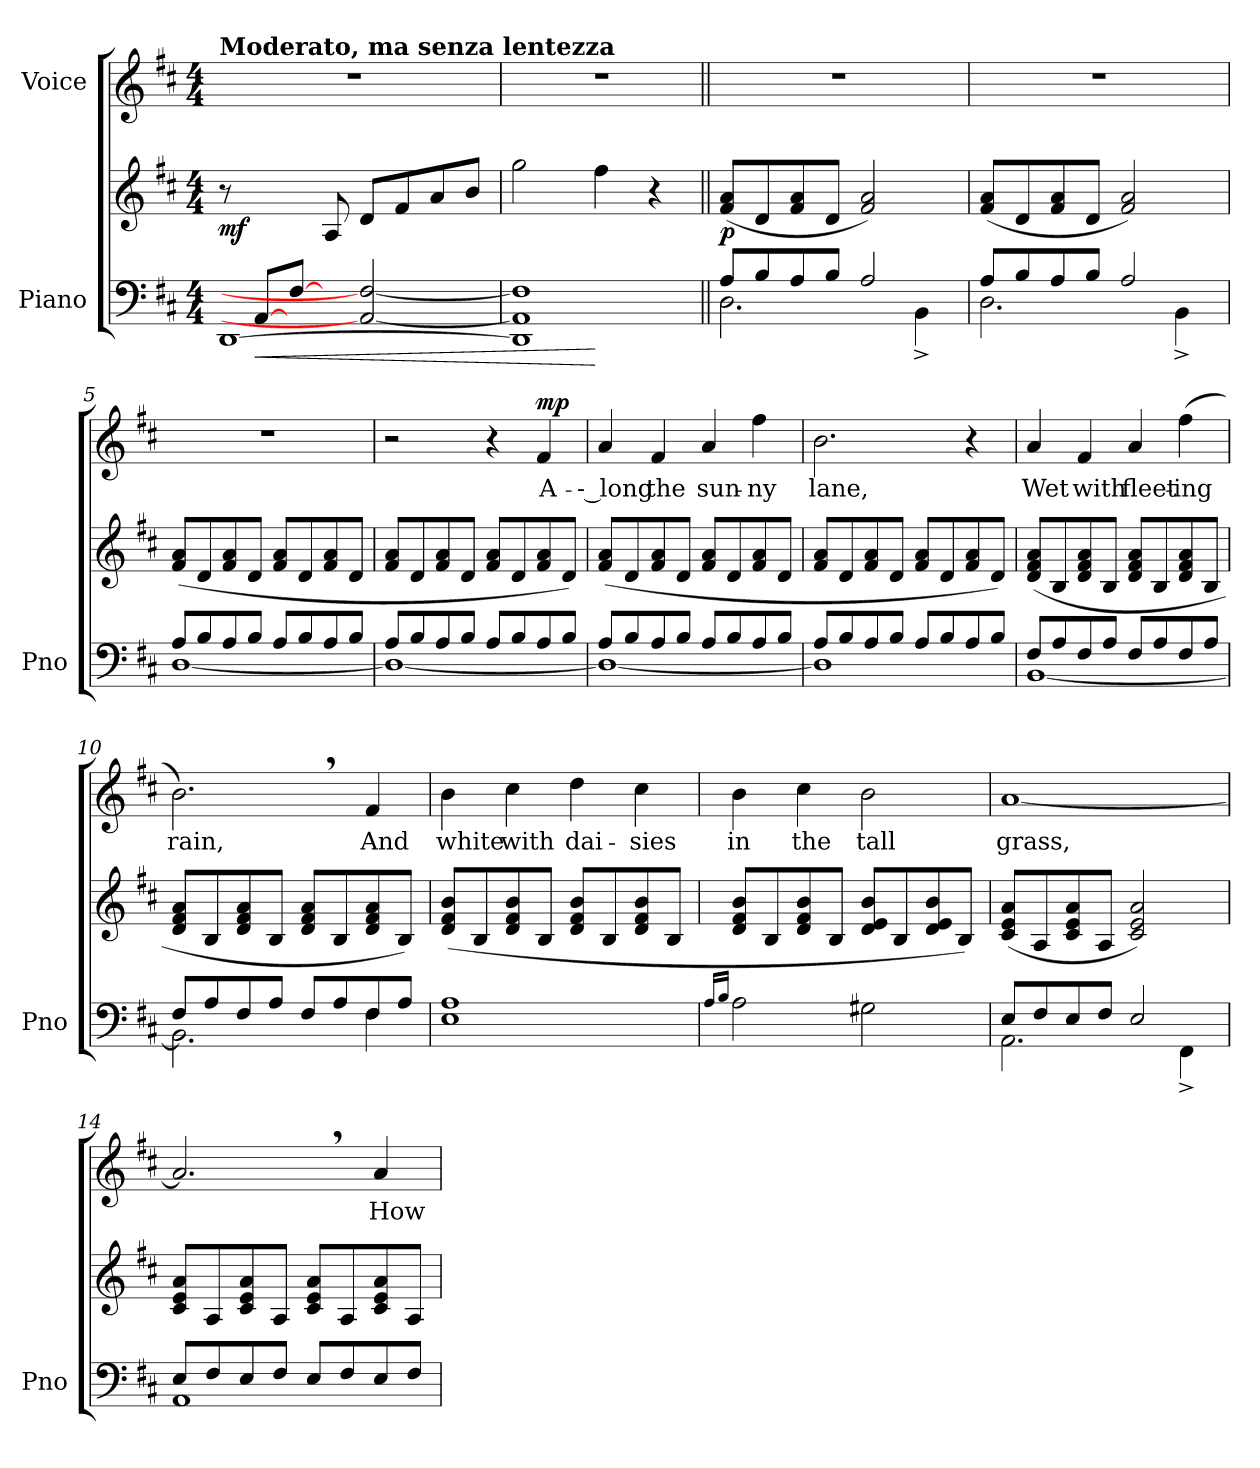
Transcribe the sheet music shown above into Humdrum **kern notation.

**kern	**kern	**dynam	**kern	**text	**dynam
*part2	*part2	*part2	*part1	*part1	*part1
*staff3	*staff2	*staff2/3	*staff1	*staff1	*staff1
*I"Piano	*	*	*I"Voice	*	*
*I'Pno	*	*	*	*	*
*clefF4	*clefG2	*	*clefG2	*	*
*k[f#c#]	*k[f#c#]	*	*k[f#c#]	*	*
*M4/4	*M4/4	*	*M4/4	*	*
=1	=1	=1	=1	=1	=1
*^	*	*	*	*	*
*	*^	*	*	*	*	*
!	!	!	!	!	!LO:TX:a:B:t=Moderato, ma senza lentezza	!	!
!	!	!	!	!LO:DY:b	!	!	!
8ryy	2ryy	[1DD	8r	mf	1r	.	.
!	!	!	!	!LO:HP:b=2	!	!	!
([<8AA/L	.	.	4ryy	<	.	.	.
[8F#/J	.	.	.	.	.	.	.
2ryy	.	.	8A/	.	.	.	.
.	2AA/_ 2F#/_	.	8d/L	.	.	.	.
.	.	.	8f#/	.	.	.	.
.	.	.	8a/	.	.	.	.
8ryy	.	.	8b/J	.	.	.	.
*	*v	*v	*	*	*	*	*
=2	=2	=2	=2	=2	=2	=2
1AA] 1F#]	1DD]	2gg\	.	1r	.	.
.	.	4ff#\)	[	.	.	.
.	.	4r	.	.	.	.
=3||	=3||	=3||	=3||	=3||	=3||	=3||
!	!	!	!LO:DY:b	!	!	!
8A/L	2.D\	(8f#/ 8a/L	p	1r	.	.
8B/	.	8d/	.	.	.	.
8A/	.	8f#/ 8a/	.	.	.	.
8B/J	.	8d/J	.	.	.	.
2A/	.	2f#/ 2a/)	.	.	.	.
.	4BB^\	.	.	.	.	.
=4	=4	=4	=4	=4	=4	=4
8A/L	2.D\	(8f#/ 8a/L	.	1r	.	.
8B/	.	8d/	.	.	.	.
8A/	.	8f#/ 8a/	.	.	.	.
8B/J	.	8d/J	.	.	.	.
2A/	.	2f#/ 2a/)	.	.	.	.
.	4BB^\	.	.	.	.	.
=5	=5	=5	=5	=5	=5	=5
8A/L	[1D	(<8f#/ 8a/L	.	1r	.	.
8B/	.	8d/	.	.	.	.
8A/	.	8f#/ 8a/	.	.	.	.
8B/J	.	8d/J	.	.	.	.
8A/L	.	8f#/ 8a/L	.	.	.	.
8B/	.	8d/	.	.	.	.
8A/	.	8f#/ 8a/	.	.	.	.
8B/J	.	8d/J	.	.	.	.
=6	=6	=6	=6	=6	=6	=6
8A/L	1D_	8f#/ 8a/L	.	2r	.	.
8B/	.	8d/	.	.	.	.
8A/	.	8f#/ 8a/	.	.	.	.
8B/J	.	8d/J	.	.	.	.
8A/L	.	8f#/ 8a/L	.	4r	.	.
8B/	.	8d/	.	.	.	.
!	!	!	!	!	!	!LO:DY:a
8A/	.	8f#/ 8a/	.	4f#/	A-	mp
8B/J	.	8d/J)	.	.	.	.
=7	=7	=7	=7	=7	=7	=7
8A/L	1D_	(<8f#/ 8a/L	.	4a/	-- long	.
8B/	.	8d/	.	.	.	.
8A/	.	8f#/ 8a/	.	4f#/	the	.
8B/J	.	8d/J	.	.	.	.
8A/L	.	8f#/ 8a/L	.	4a/	sun-	.
8B/	.	8d/	.	.	.	.
8A/	.	8f#/ 8a/	.	4ff#\	-ny	.
8B/J	.	8d/J	.	.	.	.
=8	=8	=8	=8	=8	=8	=8
8A/L	1D]	8f#/ 8a/L	.	2.b\	lane,	.
8B/	.	8d/	.	.	.	.
8A/	.	8f#/ 8a/	.	.	.	.
8B/J	.	8d/J	.	.	.	.
8A/L	.	8f#/ 8a/L	.	.	.	.
8B/	.	8d/	.	.	.	.
8A/	.	8f#/ 8a/	.	4r	.	.
8B/J	.	8d/J)	.	.	.	.
=9	=9	=9	=9	=9	=9	=9
8F#/L	[1BB	(<8d/ 8f#/ 8a/L	.	4a/	Wet	.
8A/	.	8B/	.	.	.	.
8F#/	.	8d/ 8f#/ 8a/	.	4f#/	with	.
8A/J	.	8B/J	.	.	.	.
8F#/L	.	8d/ 8f#/ 8a/L	.	4a/	fleet-	.
8A/	.	8B/	.	.	.	.
8F#/	.	8d/ 8f#/ 8a/	.	(4ff#\	-ing	.
8A/J	.	8B/J	.	.	.	.
=10	=10	=10	=10	=10	=10	=10
8F#/L	2.BB\]	8d/ 8f#/ 8a/L	.	2.b,\)	rain,	.
8A/	.	8B/	.	.	.	.
8F#/	.	8d/ 8f#/ 8a/	.	.	.	.
8A/J	.	8B/J	.	.	.	.
8F#/L	.	8d/ 8f#/ 8a/L	.	.	.	.
8A/	.	8B/	.	.	.	.
8F#/	4F#\	8d/ 8f#/ 8a/	.	4f#/	And	.
8A/J	.	8B/J)	.	.	.	.
*v	*v	*	*	*	*	*
=11	=11	=11	=11	=11	=11
1E 1A	(<8d/ 8f#/ 8b/L	.	4b\	white	.
.	8B/	.	.	.	.
.	8d/ 8f#/ 8b/	.	4cc#\	with	.
.	8B/J	.	.	.	.
.	8d/ 8f#/ 8b/L	.	4dd\	dai-	.
.	8B/	.	.	.	.
.	8d/ 8f#/ 8b/	.	4cc#\	-sies	.
.	8B/J	.	.	.	.
=12	=12	=12	=12	=12	=12
16qA/LL	.	.	.	.	.
16qB/JJ	.	.	.	.	.
2A\	8d/ 8f#/ 8b/L	.	4b\	in	.
.	8B/	.	.	.	.
.	8d/ 8f#/ 8b/	.	4cc#\	the	.
.	8B/J	.	.	.	.
2G#X\	8d/ 8e/ 8b/L	.	2b\	tall	.
.	8B/	.	.	.	.
.	8d/ 8e/ 8b/	.	.	.	.
.	8B/J)	.	.	.	.
=13	=13	=13	=13	=13	=13
*^	*	*	*	*	*
8E/L	2.AA\	(8c#/ 8e/ 8a/L	.	[1a	grass,	.
8F#/	.	8A/	.	.	.	.
8E/	.	8c#/ 8e/ 8a/	.	.	.	.
8F#/J	.	8A/J	.	.	.	.
2E/	.	2c#/ 2e/ 2a/)	.	.	.	.
.	4FF#^\	.	.	.	.	.
=14	=14	=14	=14	=14	=14	=14
8E/L	1AA	8c#/ 8e/ 8a/L	.	2.a,/]	.	.
8F#/	.	8A/	.	.	.	.
8E/	.	8c#/ 8e/ 8a/	.	.	.	.
8F#/J	.	8A/J	.	.	.	.
8E/L	.	8c#/ 8e/ 8a/L	.	.	.	.
8F#/	.	8A/	.	.	.	.
8E/	.	8c#/ 8e/ 8a/	.	4a/	How	.
8F#/J	.	8A/J	.	.	.	.
*v	*v	*	*	*	*	*
=	=	=	=	=	=
*-	*-	*-	*-	*-	*-
